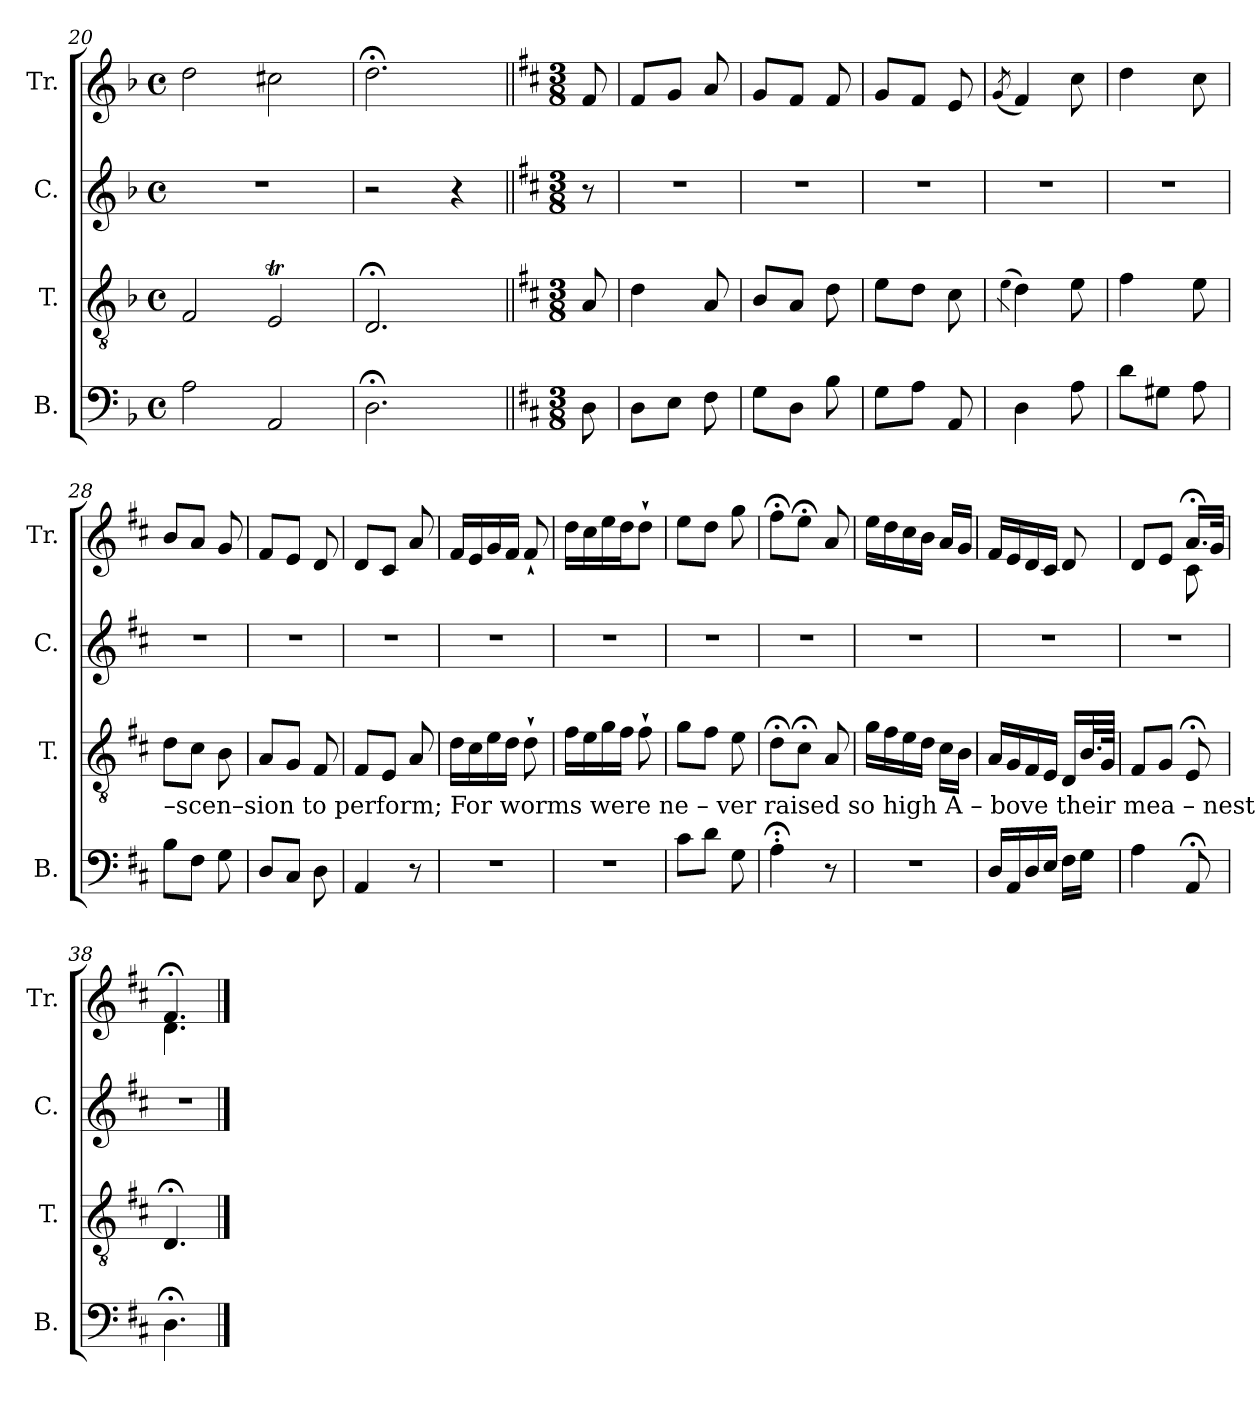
**kern	**kern	**kern	**kern
*part4	*part3	*part2	*part1
*staff4	*staff3	*staff2	*staff1
*I"B.	*I"T.	*I"C.	*I"Tr.
*I'B.	*I'T.	*I'C.	*I'Tr.
*clefF4	*clefGv2	*clefG2	*clefG2
*k[b-]	*k[b-]	*k[b-]	*k[b-]
*M4/4	*M4/4	*M4/4	*M4/4
*met(c)	*met(c)	*met(c)	*met(c)
=20	=20	=20	=20
2A\	2F/	1r	2dd\
2AA/	2Et/	.	2cc#X\
=21	=21	=21	=21
2.D;<\	2.D;</	2r	2.dd;<\
.	.	4r	.
=22||	=22||	=22||	=22||
*k[f#c#]	*k[f#c#]	*k[f#c#]	*k[f#c#]
*M3/8	*M3/8	*M3/8	*M3/8
8D\	8A/	8r	8f#/
=23	=23	=23	=23
8D\L	4d\	4.r	8f#/L
8E\J	.	.	8g/J
8F#\	8A/	.	8a/
=24	=24	=24	=24
8G\L	8B/L	4.r	8g/L
8D\J	8A/J	.	8f#/J
8B\	8d\	.	8f#/
=25	=25	=25	=25
8G\L	8e\L	4.r	8g/L
8A\J	8d\J	.	8f#/J
8AA/	8c#\	.	8e/
=26	=26	=26	=26
.	(>4qe\	.	(<8qg/
4D\	4d\)	4.r	4f#/)
8A\	8e\	.	8cc#\
=27	=27	=27	=27
8d\L	4f#\	4.r	4dd\
8G#X\J	.	.	.
8A\	8e\	.	8cc#\
!!LO:LB:g=z
=28	=28	=28	=28
!	!LO:TX:b:t=–scen–sion  to   perform;  For  worms  were  ne  –  ver   raised  so  high  A – bove     their  mea    –      nest      fel – low  worms.	!	!
8B\L	8d\L	4.r	8b/L
8F#\J	8c#\J	.	8a/J
8G\	8B\	.	8g/
=29	=29	=29	=29
8D/L	8A/L	4.r	8f#/L
8C#/J	8G/J	.	8e/J
8D\	8F#/	.	8d/
=30	=30	=30	=30
4AA/	8F#/L	4.r	8d/L
.	8E/J	.	8c#/J
8r	8A/	.	8a/
=31	=31	=31	=31
4.r	16d\LL	4.r	16f#/LL
.	16c#\	.	16e/
.	16e\	.	16g/
.	16d\JJ	.	16f#/JJ
.	8d`\	.	8f#`/
=32	=32	=32	=32
4.r	16f#\LL	4.r	16dd\LL
.	16e\	.	16cc#\
.	16g\	.	16ee\
.	16f#\JJ	.	16dd\J
.	8f#`\	.	8dd`\J
=33	=33	=33	=33
8c#\L	8g\L	4.r	8ee\L
8d\J	8f#\J	.	8dd\J
8G\	8e\	.	8gg\
=34	=34	=34	=34
4A;<'\	8d;<\L	4.r	8ff#;<\L
.	8c#;<\J	.	8ee;<\J
8r	8A/	.	8a/
=35	=35	=35	=35
4.r	16g\LL	4.r	16ee\LL
.	16f#\	.	16dd\
.	16e\	.	16cc#\
.	16d\JJ	.	16b\JJ
.	16c#\LL	.	16a/LL
.	16B\JJ	.	16g/JJ
=36	=36	=36	=36
16D/LL	16A/LL	4.r	16f#/LL
16AA/	16G/	.	16e/
16D/	16F#/	.	16d/
16E/JJ	16E/JJ	.	16c#/JJ
16F#\LL	16D/LL	.	8d/
16G\JJ	32.B/L	.	.
.	64G/JJJk	.	.
=37	=37	=37	=37
*	*	*	*^
4A\	8F#/L	4.r	8d/L	4ryy
.	8G/J	.	8e/J	.
8AA;</	8E;</	.	16.a;</LL	8c#\
.	.	.	32g/JJk	.
=38	=38	=38	=38	=38
4.D;<\	4.D;</	4.r	4.f#;</	4.d\
*	*	*	*v	*v
==	==	==	==
*-	*-	*-	*-
